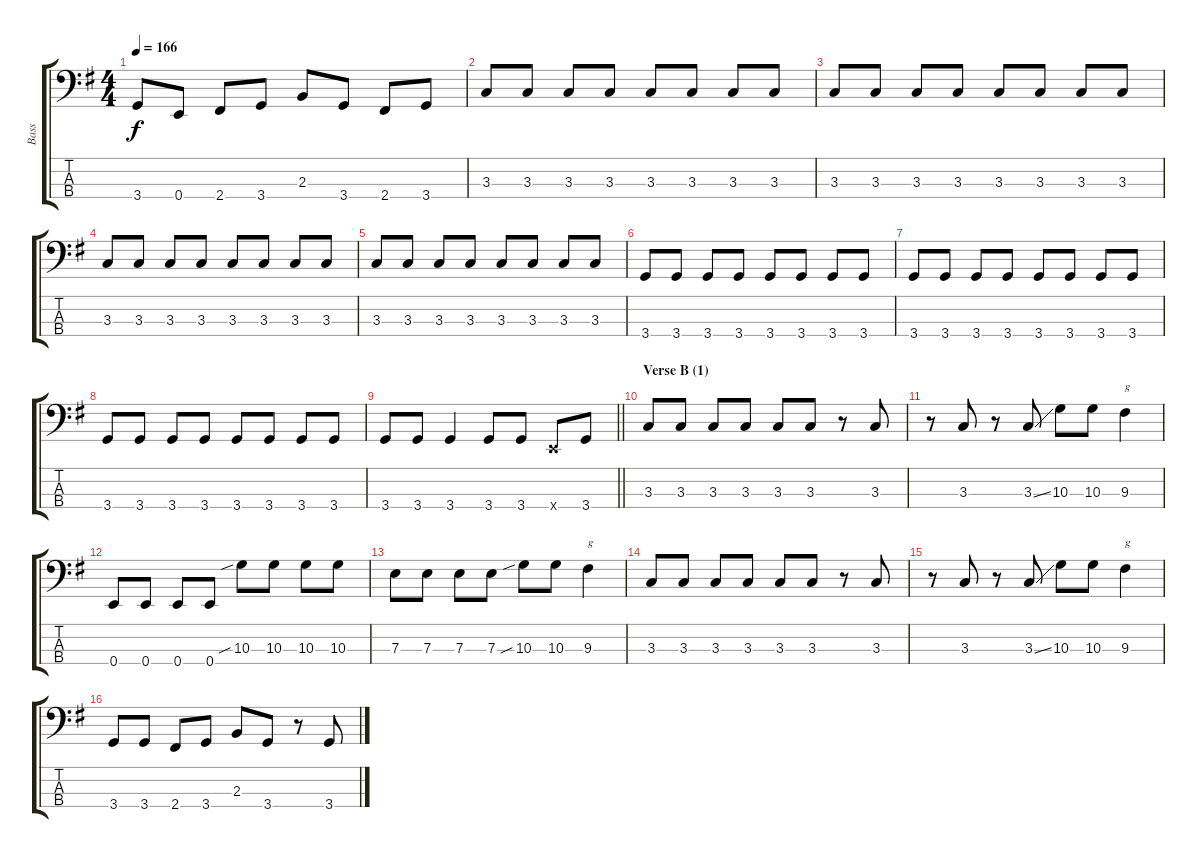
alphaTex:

\track ("Bass" "Bass") {instrument electricbasspick}
\staff {score tabs}
\tuning (G2 D2 A1 E1) {hide}
\ts (4 4)
\tempo 166
\clef f4
\ks g
3.4.8{dy f} 0.4.8 2.4.8 3.4.8 2.3.8 3.4.8 2.4.8 3.4.8 |
3.3.8 3.3.8 3.3.8 3.3.8 3.3.8 3.3.8 3.3.8 3.3.8 |
3.3.8 3.3.8 3.3.8 3.3.8 3.3.8 3.3.8 3.3.8 3.3.8 |
3.3.8 3.3.8 3.3.8 3.3.8 3.3.8 3.3.8 3.3.8 3.3.8 |
3.3.8 3.3.8 3.3.8 3.3.8 3.3.8 3.3.8 3.3.8 3.3.8 |
3.4.8 3.4.8 3.4.8 3.4.8 3.4.8 3.4.8 3.4.8 3.4.8 |
3.4.8 3.4.8 3.4.8 3.4.8 3.4.8 3.4.8 3.4.8 3.4.8 |
3.4.8 3.4.8 3.4.8 3.4.8 3.4.8 3.4.8 3.4.8 3.4.8 |
\barLineRight lightlight
3.4.8 3.4.8 3.4.4 3.4.8 3.4.8 0.4{x}.8 3.4.8 |
\section ("" "Verse B (1)")
3.3.8 3.3.8 3.3.8 3.3.8 3.3.8 3.3.8 r.8 3.3.8 |
r.8 3.3.8 r.8 3.3{ss}.8 10.3.8 10.3.8 9.3.4{txt "g"} |
0.4.8 0.4.8 0.4.8 0.4.8 10.3{sib}.8 10.3.8 10.3.8 10.3.8 |
7.3.8 7.3.8 7.3.8 7.3.8 10.3{sib}.8 10.3.8 9.3.4{txt "g"} |
3.3.8 3.3.8 3.3.8 3.3.8 3.3.8 3.3.8 r.8 3.3.8 |
r.8 3.3.8 r.8 3.3{ss}.8 10.3.8 10.3.8 9.3.4{txt "g"} |
3.4.8 3.4.8 2.4.8 3.4.8 2.3.8 3.4.8 r.8 3.4.8
